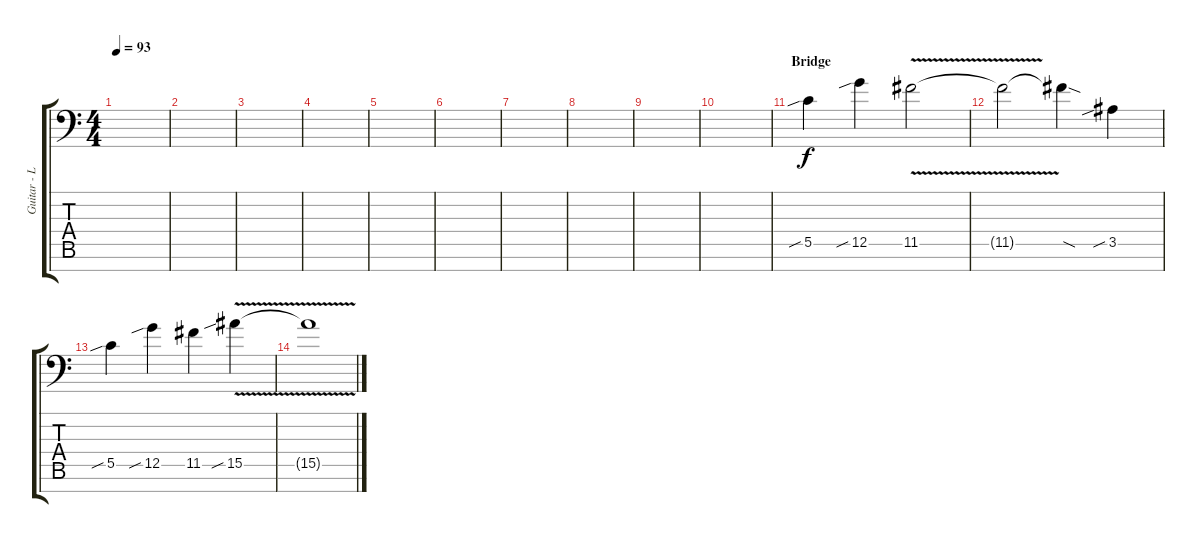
\track ("Guitar - Lead" "Guitar - L") {instrument distortionguitar}
\staff {score tabs}
\tuning (D4 A3 F3 C3 G2 D2 A1) {hide}
\ts (4 4)
\tempo 93
\clef f4
\ks c
|
|
|
|
|
|
|
|
|
|
\section ("" "Bridge")
5.5{sib}.4 12.5{sib}.4 11.5{v}.2 |
11.5{t}.2 11.5{sod t}.4 3.5{sib}.4 |
5.5{sib}.4 12.5{sib}.4 11.5.4 15.5{v sib}.4 |
15.5{t}.1
